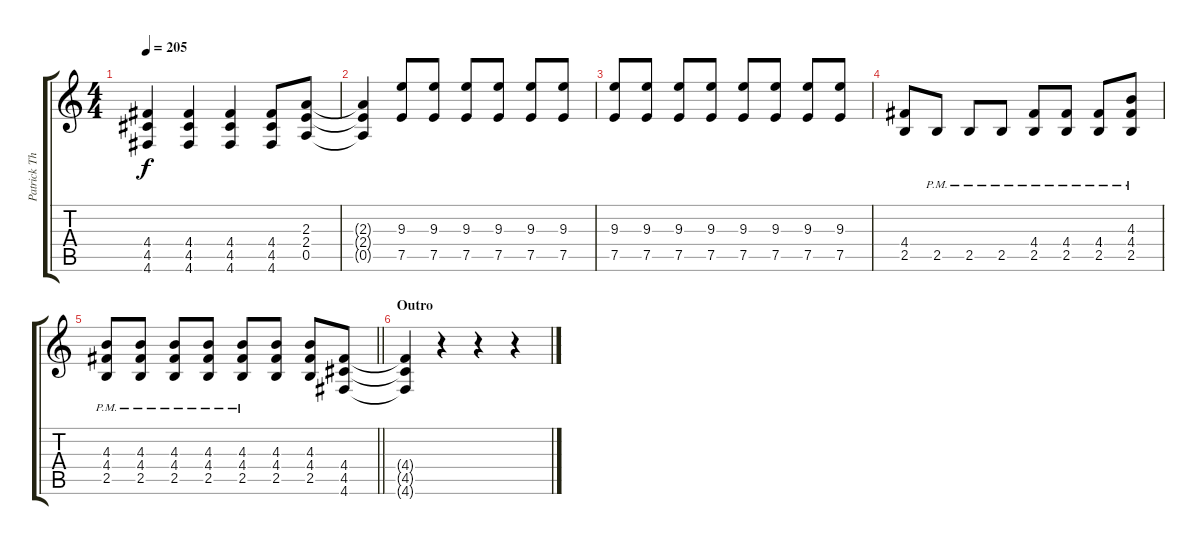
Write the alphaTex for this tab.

\track ("Patrick Thompson - Harmonic Guitar" "Patrick Th") {instrument distortionguitar}
\staff {score tabs}
\tuning (E4 B3 G3 D3 A2 D2) {hide}
\ts (4 4)
\tempo 205
\clef g2
\ks c
(4.4{t} 4.5{t} 4.6{t}).4{dy f} (4.4 4.5 4.6).4 (4.4 4.5 4.6).4 (4.4 4.5 4.6).8 (2.3 2.4 0.5).8 |
(2.3{t} 2.4{t} 0.5{t}).4 (9.3 7.5).8 (9.3 7.5).8 (9.3 7.5).8 (9.3 7.5).8 (9.3 7.5).8 (9.3 7.5).8 |
(9.3 7.5).8 (9.3 7.5).8 (9.3 7.5).8 (9.3 7.5).8 (9.3 7.5).8 (9.3 7.5).8 (9.3 7.5).8 (9.3 7.5).8 |
(4.4 2.5).8 2.5{pm}.8 2.5{pm}.8 2.5{pm}.8 (4.4{pm} 2.5{pm}).8 (4.4{pm} 2.5{pm}).8 (4.4{pm} 2.5{pm}).8 (4.3{pm} 4.4{pm} 2.5{pm}).8 |
\barLineRight lightlight
(4.3{pm} 4.4{pm} 2.5{pm}).8 (4.3{pm} 4.4{pm} 2.5{pm}).8 (4.3{pm} 4.4{pm} 2.5{pm}).8 (4.3{pm} 4.4{pm} 2.5{pm}).8 (4.3{pm} 4.4{pm} 2.5{pm}).8 (4.3 4.4 2.5).8 (4.3 4.4 2.5).8 (4.4 4.5 4.6).8 |
\section ("" "Outro")
(4.4{t} 4.5{t} 4.6{t}).4 r.4 r.4 r.4
